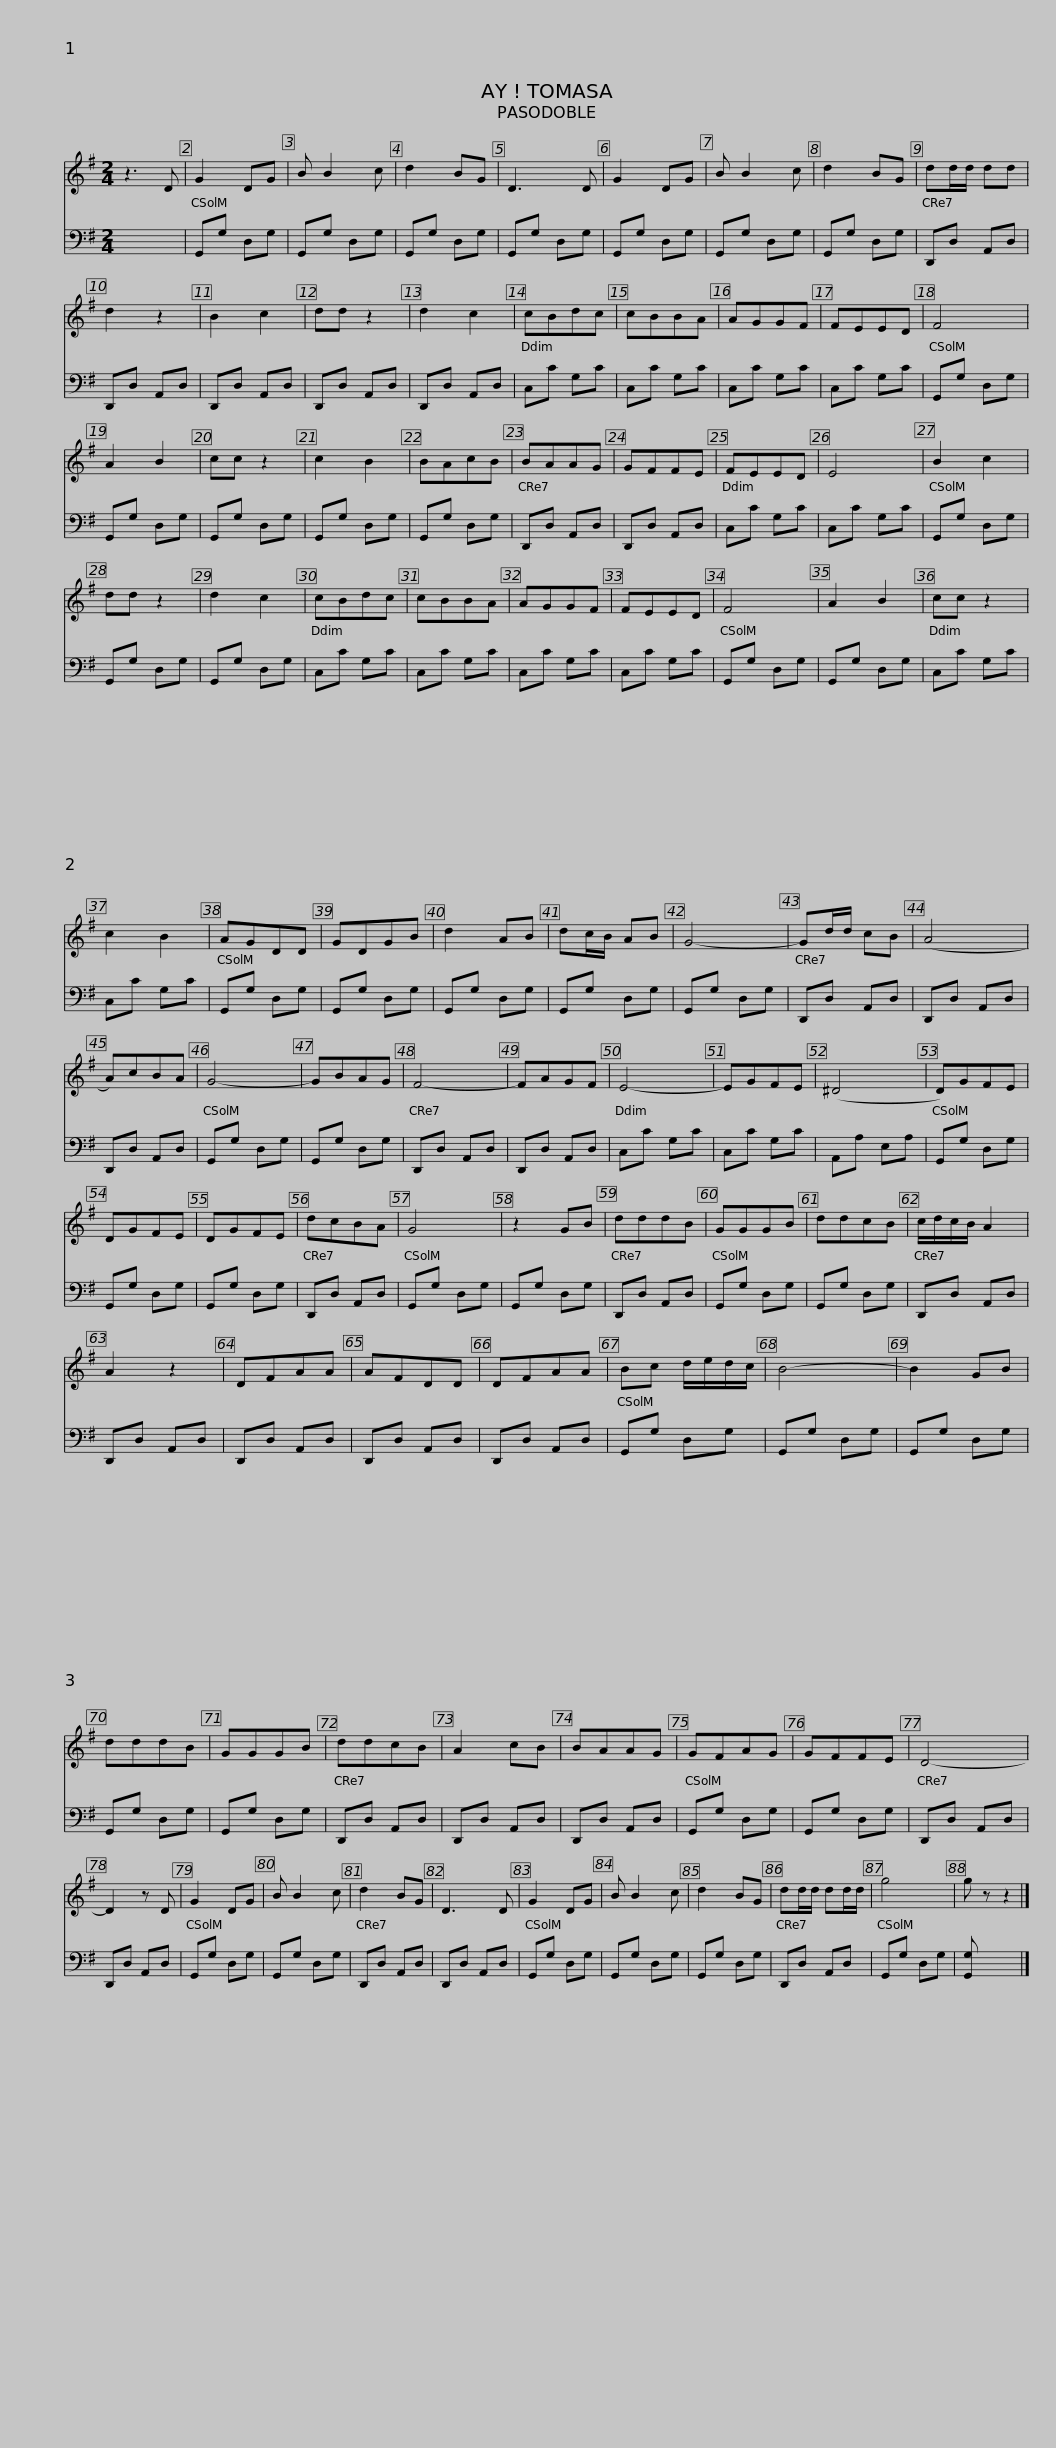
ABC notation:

X:1
%%score 1 2
L:1/8
M:2/4
I:linebreak $
K:G
V:1 treble
V:2 bass
V:1
 z3 D | G2 DG | B B2 c | d2 BG | D3 D | %5
 G2 DG | B B2 c | d2 BG | dd/d/ dd |$ d2 z2 | %10
 B2 c2 | dd z2 | d2 c2 | cBdc | cBBA | %15
 AGGF | FEED | F4 |$ A2 B2 | cc z2 | %20
 c2 B2 | BAcB | BAAG | GFFE | FEED | %25
 E4 | B2 c2 |$ dd z2 | d2 c2 | cBdc | %30
 cBBA | AGGF | FEED | F4 | A2 B2 | %35
 cc z2 |$ c2 B2 | AGDD | GDGB | d2 AB | %40
 dc/B/ AB | G4- | Gd/d/ cB | (A4 | A)cBA |$ %45
 G4- | GBAG | F4- | FAGF | E4- | %50
 EGFE | (^D4 | D)GFE | DGFE |$ DGFE | %55
 dcBA | G4 | z2 GB | dddB | GGGB | %60
 ddcB | c/d/c/B/ A2 | A2 z2 |$ DFAA | AFDD | %65
 DFAA | Bc d/e/d/c/ | B4- | B2 GB | dddB | %70
 GGGB | ddcB |$ A2 cB | BAAG | GFAG | %75
 GFFE | D4- | D2 z D | G2 DG | B B2 c | %80
 d2 BG |$ D3 D | G2 DG | B B2 c | d2 BG | %85
 dd/d/ dd/d/ | g4 | g z z2 |] %88
V:2
 x4 | G,,G, D,G, | G,,G, D,G, | G,,G, D,G, | G,,G, D,G, | %5
 G,,G, D,G, | G,,G, D,G, | G,,G, D,G, | D,,D, A,,D, |$ D,,D, A,,D, | %10
 D,,D, A,,D, | D,,D, A,,D, | D,,D, A,,D, | C,C G,C | C,C G,C | %15
 C,C G,C | C,C G,C | G,,G, D,G, |$ G,,G, D,G, | G,,G, D,G, | %20
 G,,G, D,G, | G,,G, D,G, | D,,D, A,,D, | D,,D, A,,D, | C,C G,C | %25
 C,C G,C | G,,G, D,G, |$ G,,G, D,G, | G,,G, D,G, | C,C G,C | %30
 C,C G,C | C,C G,C | C,C G,C | G,,G, D,G, | G,,G, D,G, | %35
 C,C G,C |$ C,C G,C | G,,G, D,G, | G,,G, D,G, | G,,G, D,G, | %40
 G,,G, D,G, | G,,G, D,G, | D,,D, A,,D, | D,,D, A,,D, | D,,D, A,,D, |$ %45
 G,,G, D,G, | G,,G, D,G, | D,,D, A,,D, | D,,D, A,,D, | C,C G,C | %50
 C,C G,C | A,,A, E,A, | G,,G, D,G, | G,,G, D,G, |$ G,,G, D,G, | %55
 D,,D, A,,D, | G,,G, D,G, | G,,G, D,G, | D,,D, A,,D, | G,,G, D,G, | %60
 G,,G, D,G, | D,,D, A,,D, | D,,D, A,,D, |$ D,,D, A,,D, | D,,D, A,,D, | %65
 D,,D, A,,D, | G,,G, D,G, | G,,G, D,G, | G,,G, D,G, | G,,G, D,G, | %70
 G,,G, D,G, | D,,D, A,,D, |$ D,,D, A,,D, | D,,D, A,,D, | G,,G, D,G, | %75
 G,,G, D,G, | D,,D, A,,D, | D,,D, A,,D, | G,,G, D,G, | G,,G, D,G, | %80
 D,,D, A,,D, |$ D,,D, A,,D, | G,,G, D,G, | G,,G, D,G, | G,,G, D,G, | %85
 D,,D, A,,D, | G,,G, D,G, | [G,,G,] x x2 |] %88
